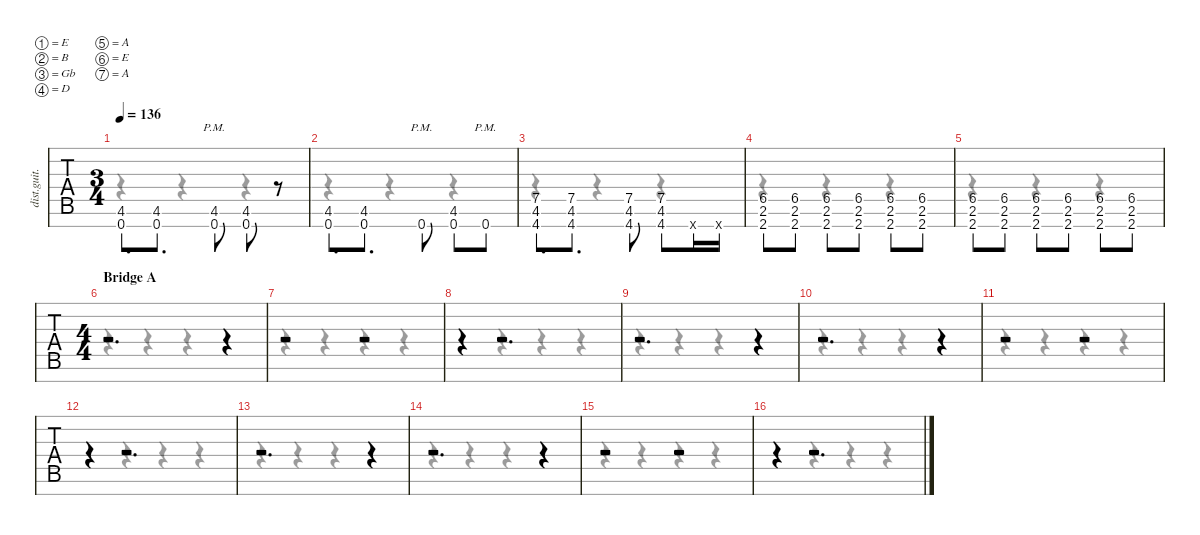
\defaultSystemsLayout 4
\hideDynamics
\bracketExtendMode nobrackets
\track ("Rhythm Guitar 2" "dist.guit.") {instrument distortionguitar}
\staff {tabs}
\tuning (E4 B3 Gb3 D3 A2 E2 A1)
\voice
\ts (3 4)
\tempo 136
\clef g2
\ks c
(4.6{acc #} 0.7).8{d dy f beam Up} (4.6{acc #} 0.7).8{d beam Up} (4.6{pm acc #} 0.7{pm}).8{beam Up} (4.6{acc #} 0.7).8{beam Up} r.8{beam Up} |
(4.6{acc #} 0.7).8{d beam Up} (4.6{acc #} 0.7).8{d beam Up} 0.7{pm}.8{beam Up} (4.6{acc #} 0.7).8{beam Up} 0.7{pm}.8{beam Up} |
(7.5 4.6{acc #} 4.7{acc #}).8{d beam Up} (7.5 4.6{acc #} 4.7{acc #}).8{d beam Up} (7.5 4.6{acc #} 4.7{acc #}).8{beam Up} (7.5 4.6{acc #} 4.7{acc #}).8{beam Up} 4.7{x acc #}.16{beam Up} 4.7{x acc #}.16{beam Up} |
(6.5{acc #} 2.6{acc #} 2.7).8{beam Up} (6.5{acc #} 2.6{acc #} 2.7).8{beam Up} (6.5{acc #} 2.6{acc #} 2.7).8{beam Up} (6.5{acc #} 2.6{acc #} 2.7).8{beam Up} (6.5{acc #} 2.6{acc #} 2.7).8{beam Up} (6.5{acc #} 2.6{acc #} 2.7).8{beam Up} |
(6.5{acc #} 2.6{acc #} 2.7).8{beam Up} (6.5{acc #} 2.6{acc #} 2.7).8{beam Up} (6.5{acc #} 2.6{acc #} 2.7).8{beam Up} (6.5{acc #} 2.6{acc #} 2.7).8{beam Up} (6.5{acc #} 2.6{acc #} 2.7).8{beam Up} (6.5{acc #} 2.6{acc #} 2.7).8{beam Up} |
\ts (4 4)
\beaming (8 2 2 2 2)
\section ("" "Bridge A")
r.2{d beam Up} r.4{beam Up} |
r.2{beam Up} r.2{beam Up} |
r.4{beam Up} r.2{d beam Up} |
r.2{d beam Up} r.4{beam Up} |
r.2{d beam Up} r.4{beam Up} |
r.2{beam Up} r.2{beam Up} |
r.4{beam Up} r.2{d beam Up} |
r.2{d beam Up} r.4{beam Up} |
r.2{d beam Up} r.4{beam Up} |
r.2{beam Up} r.2{beam Up} |
r.4{beam Up} r.2{d beam Up}
\voice
\clef g2
\ottava regular
\simile none
\ks c
r.4{dy mf beam Down} r.4{beam Down} r.4{beam Down} |
r.4{beam Down} r.4{beam Down} r.4{beam Down} |
r.4{beam Down} r.4{beam Down} r.4{beam Down} |
r.4{beam Down} r.4{beam Down} r.4{beam Down} |
r.4{beam Down} r.4{beam Down} r.4{beam Down} |
r.4{beam Down} r.4{beam Down} r.4{beam Down} r.4{beam Down} |
r.4{beam Down} r.4{beam Down} r.4{beam Down} r.4{beam Down} |
r.4{beam Down} r.4{beam Down} r.4{beam Down} r.4{beam Down} |
r.4{beam Down} r.4{beam Down} r.4{beam Down} r.4{beam Down} |
r.4{beam Down} r.4{beam Down} r.4{beam Down} r.4{beam Down} |
r.4{beam Down} r.4{beam Down} r.4{beam Down} r.4{beam Down} |
r.4{beam Down} r.4{beam Down} r.4{beam Down} r.4{beam Down} |
r.4{beam Down} r.4{beam Down} r.4{beam Down} r.4{beam Down} |
r.4{beam Down} r.4{beam Down} r.4{beam Down} r.4{beam Down} |
r.4{beam Down} r.4{beam Down} r.4{beam Down} r.4{beam Down} |
r.4{beam Down} r.4{beam Down} r.4{beam Down} r.4{beam Down}
